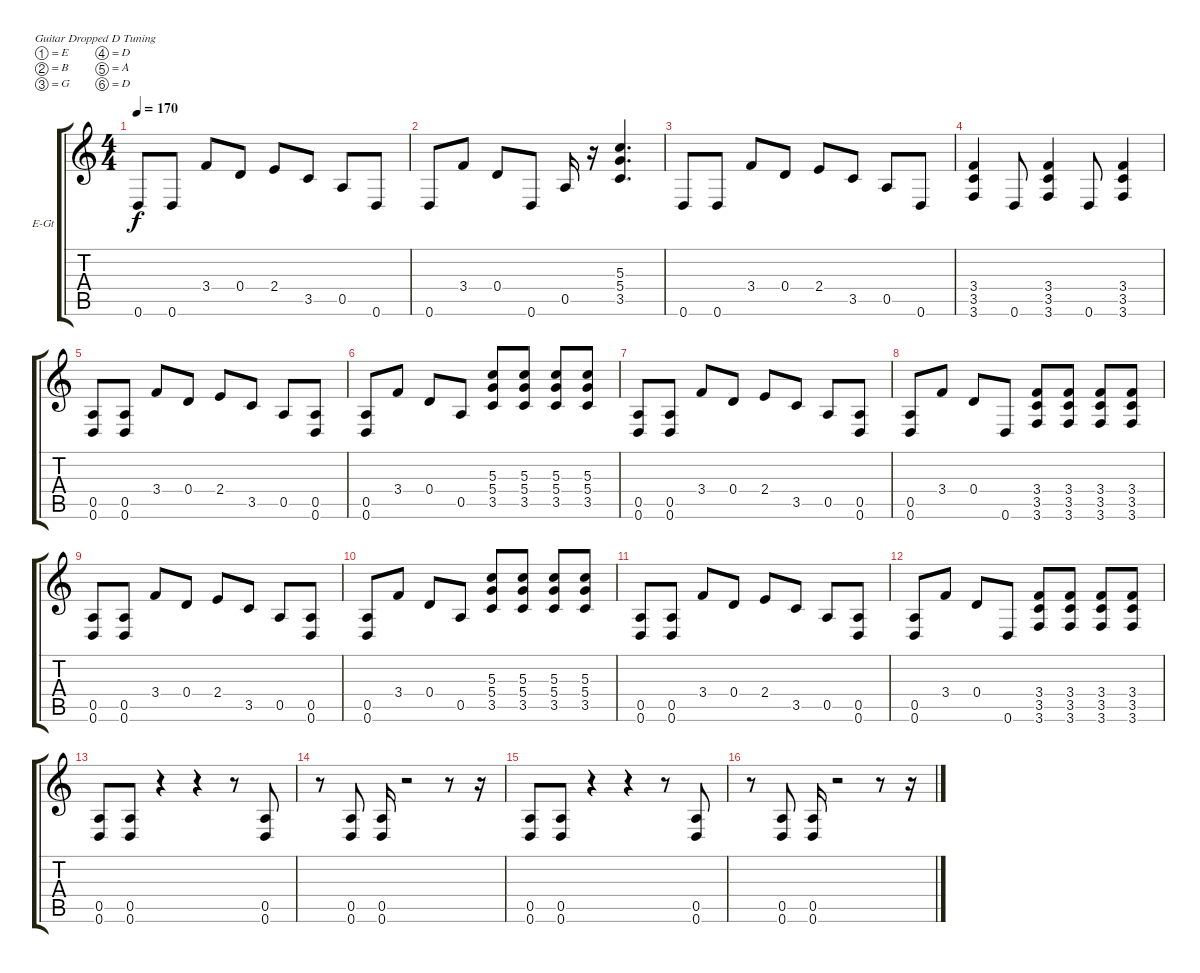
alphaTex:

\bracketExtendMode groupsimilarinstruments
\firstSystemTrackNameOrientation horizontal
\otherSystemsTrackNameOrientation horizontal
\track ("Electric Guitar" "E-Gt") {instrument distortionguitar}
\staff {score tabs}
\tuning (E4 B3 G3 D3 A2 D2)
\ts (4 4)
\tempo 170
\clef g2
\scale
0.333333
\ks c
0.6.8{dy f} 0.6.8 3.4.8 0.4.8 2.4.8 3.5.8 0.5.8 0.6.8 |
\scale
0.333333 0.6.8 3.4.8 0.4.8 0.6.8 0.5.16 r.16 (5.3 5.4 3.5).4{d} |
\scale
0.333333 0.6.8 0.6.8 3.4.8 0.4.8 2.4.8 3.5.8 0.5.8 0.6.8 |
\scale
0.333333 (3.4 3.5 3.6).4 0.6.8 (3.4 3.5 3.6).4 0.6.8 (3.4 3.5 3.6).4 |
\scale
0.333333 (0.5 0.6).8 (0.5 0.6).8 3.4.8 0.4.8 2.4.8 3.5.8 0.5.8 (0.5 0.6).8 |
\scale
0.333333 (0.5 0.6).8 3.4.8 0.4.8 0.5.8 (5.3 5.4 3.5).8 (5.3 5.4 3.5).8 (5.3 5.4 3.5).8 (5.3 5.4 3.5).8 |
\scale
0.333333 (0.5 0.6).8 (0.5 0.6).8 3.4.8 0.4.8 2.4.8 3.5.8 0.5.8 (0.5 0.6).8 |
\scale
0.333333 (0.5 0.6).8 3.4.8 0.4.8 0.6.8 (3.4 3.5 3.6).8 (3.4 3.5 3.6).8 (3.4 3.5 3.6).8 (3.4 3.5 3.6).8 |
\scale
0.333333 (0.5 0.6).8 (0.5 0.6).8 3.4.8 0.4.8 2.4.8 3.5.8 0.5.8 (0.5 0.6).8 |
\scale
0.333333 (0.5 0.6).8 3.4.8 0.4.8 0.5.8 (5.3 5.4 3.5).8 (5.3 5.4 3.5).8 (5.3 5.4 3.5).8 (5.3 5.4 3.5).8 |
\scale
0.333333 (0.5 0.6).8 (0.5 0.6).8 3.4.8 0.4.8 2.4.8 3.5.8 0.5.8 (0.5 0.6).8 |
\scale
0.333333 (0.5 0.6).8 3.4.8 0.4.8 0.6.8 (3.4 3.5 3.6).8 (3.4 3.5 3.6).8 (3.4 3.5 3.6).8 (3.4 3.5 3.6).8 |
\scale
0.333333 (0.5 0.6).8 (0.5 0.6).8 r.4 r.4 r.8 (0.5 0.6).8 |
\scale
0.333333 r.8 (0.5 0.6).8 (0.5 0.6).16 r.2 r.8 r.16 |
\scale
0.333333 (0.5 0.6).8 (0.5 0.6).8 r.4 r.4 r.8 (0.5 0.6).8 |
\scale
0.333333 r.8 (0.5 0.6).8 (0.5 0.6).16 r.2 r.8 r.16
